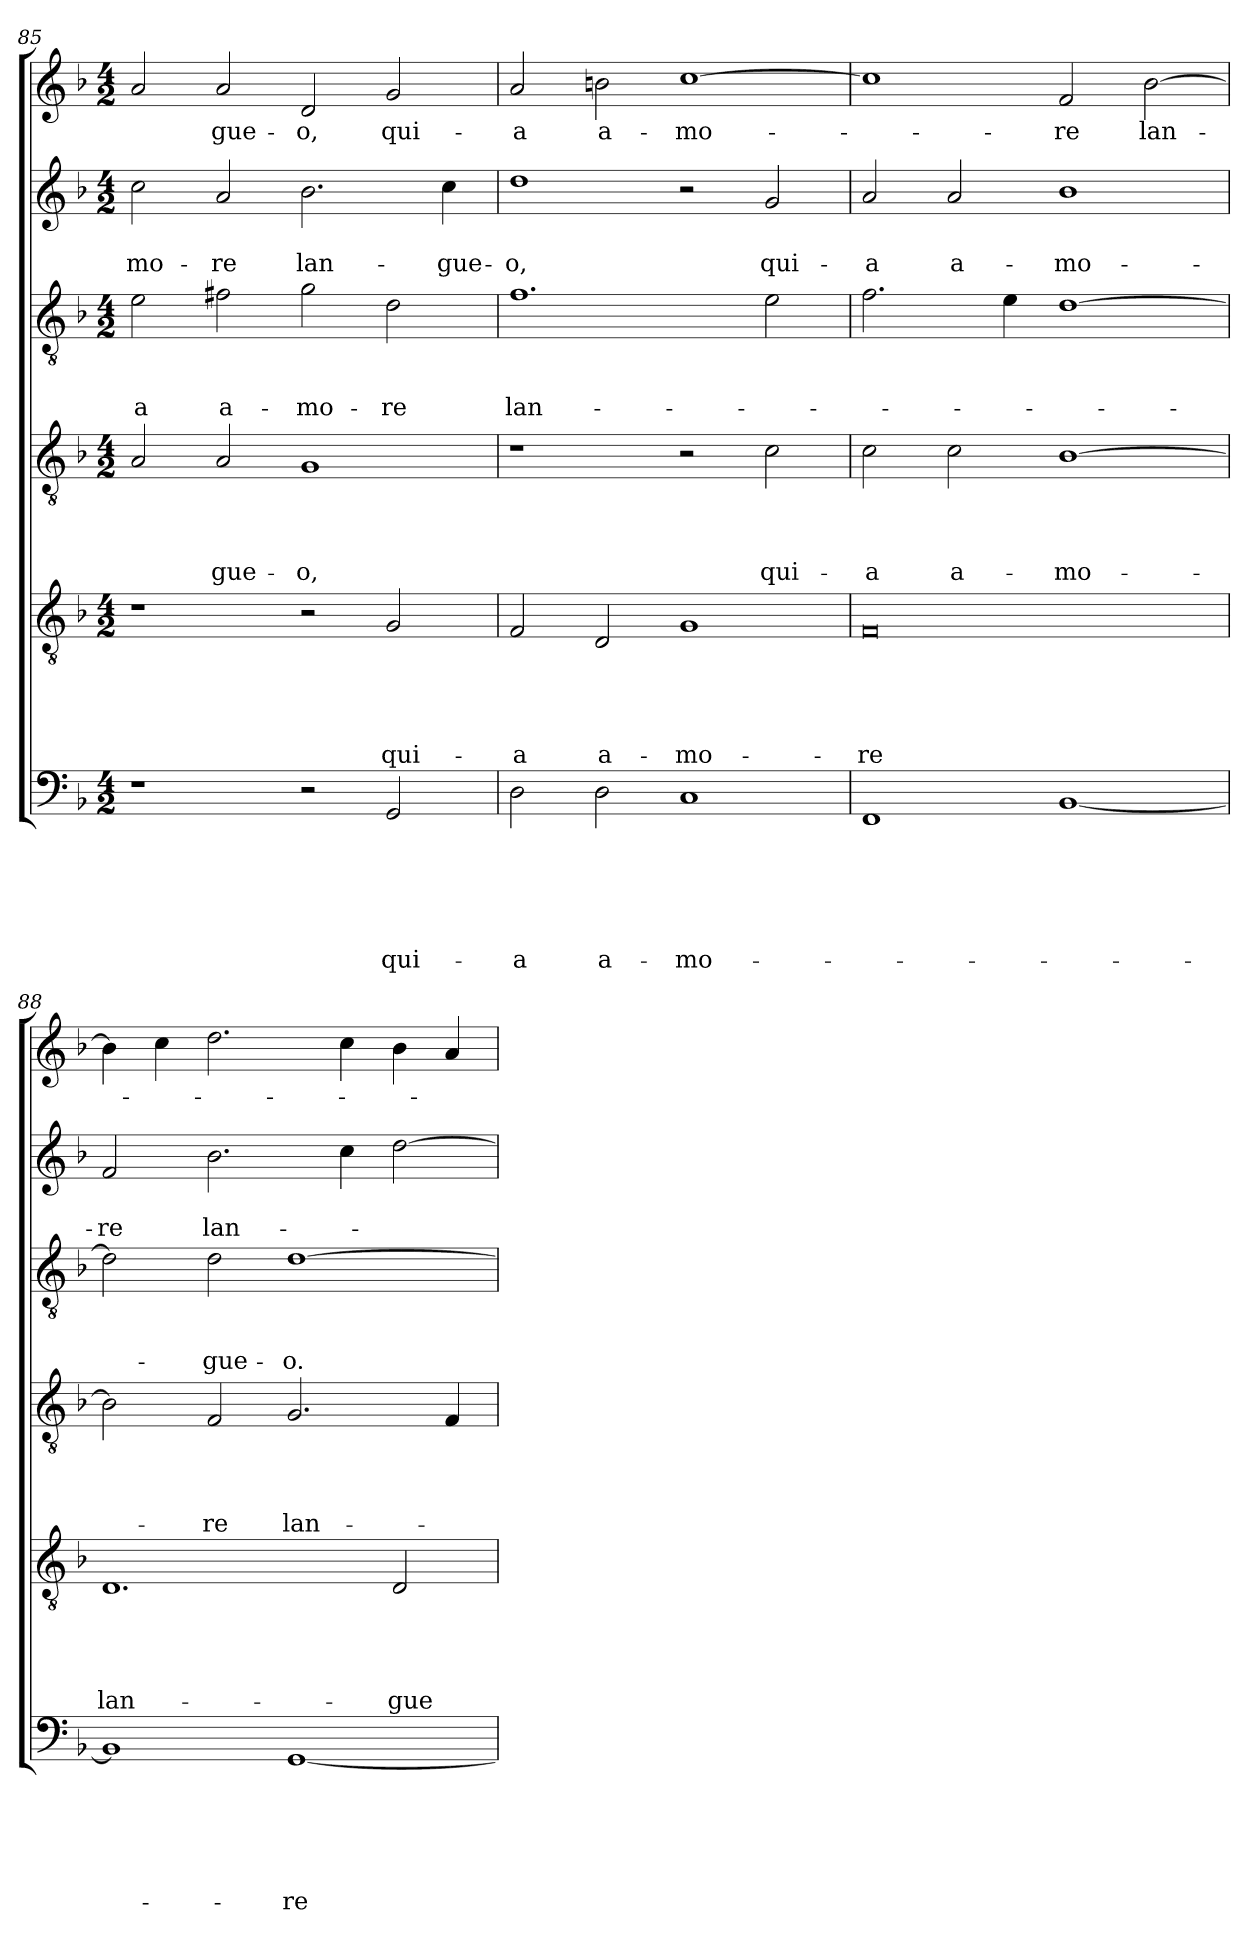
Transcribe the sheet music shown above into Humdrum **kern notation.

**kern	**text	**text	**text	**text	**text	**text	**kern	**text	**text	**text	**text	**text	**kern	**text	**text	**text	**text	**kern	**text	**text	**text	**kern	**text	**text	**kern	**text
*part6	*part6	*part6	*part6	*part6	*part6	*part6	*part5	*part5	*part5	*part5	*part5	*part5	*part4	*part4	*part4	*part4	*part4	*part3	*part3	*part3	*part3	*part2	*part2	*part2	*part1	*part1
*staff6	*staff6	*staff6	*staff6	*staff6	*staff6	*staff6	*staff5	*staff5	*staff5	*staff5	*staff5	*staff5	*staff4	*staff4	*staff4	*staff4	*staff4	*staff3	*staff3	*staff3	*staff3	*staff2	*staff2	*staff2	*staff1	*staff1
!!LO:LB:g=z
*clefF4	*	*	*	*	*	*	*clefGv2	*	*	*	*	*	*clefGv2	*	*	*	*	*clefGv2	*	*	*	*clefG2	*	*	*clefG2	*
*k[b-]	*	*	*	*	*	*	*k[b-]	*	*	*	*	*	*k[b-]	*	*	*	*	*k[b-]	*	*	*	*k[b-]	*	*	*k[b-]	*
*F:	*	*	*	*	*	*	*F:	*	*	*	*	*	*F:	*	*	*	*	*F:	*	*	*	*F:	*	*	*F:	*
*M4/2	*	*	*	*	*	*	*M4/2	*	*	*	*	*	*M4/2	*	*	*	*	*M4/2	*	*	*	*M4/2	*	*	*M4/2	*
=85	=85	=85	=85	=85	=85	=85	=85	=85	=85	=85	=85	=85	=85	=85	=85	=85	=85	=85	=85	=85	=85	=85	=85	=85	=85	=85
!	!	!	!	!	!	!	!	!	!	!	!	!	!	!	!	!	!	!	!	!	!LO:LY:b	!	!	!LO:LY:b	!	!
1r	.	.	.	.	.	.	1r	.	.	.	.	.	2A/	.	.	.	.	2e\	.	.	-a	2cc\	.	-mo-	2a/	.
!	!	!	!	!	!	!	!	!	!	!	!	!	!	!	!	!	!LO:LY:b	!	!	!	!LO:LY:b	!	!	!LO:LY:b	!	!LO:LY:b
.	.	.	.	.	.	.	.	.	.	.	.	.	2A/	.	.	.	-gue-	2f#X\	.	.	a-	2a/	.	-re	2a/	-gue-
!	!	!	!	!	!	!	!	!	!	!	!	!	!	!	!	!	!LO:LY:b	!	!	!	!LO:LY:b	!	!	!LO:LY:b	!	!LO:LY:b
2r	.	.	.	.	.	.	2r	.	.	.	.	.	1G	.	.	.	-o,	2g\	.	.	-mo-	2.b-\	.	lan-	2d/	-o,
!	!	!	!	!	!	!LO:LY:b	!	!	!	!	!	!LO:LY:b	!	!	!	!	!	!	!	!	!LO:LY:b	!	!	!	!	!LO:LY:b
2GG/	.	.	.	.	.	qui-	2G/	.	.	.	.	qui-	.	.	.	.	.	2d\	.	.	-re	.	.	.	2g/	qui-
!	!	!	!	!	!	!	!	!	!	!	!	!	!	!	!	!	!	!	!	!	!	!	!	!LO:LY:b	!	!
.	.	.	.	.	.	.	.	.	.	.	.	.	.	.	.	.	.	.	.	.	.	4cc\	.	-gue-	.	.
=86	=86	=86	=86	=86	=86	=86	=86	=86	=86	=86	=86	=86	=86	=86	=86	=86	=86	=86	=86	=86	=86	=86	=86	=86	=86	=86
!	!	!	!	!	!	!LO:LY:b	!	!	!	!	!	!LO:LY:b	!	!	!	!	!	!	!	!	!LO:LY:b	!	!	!LO:LY:b	!	!LO:LY:b
2D\	.	.	.	.	.	-a	2F/	.	.	.	.	-a	1r	.	.	.	.	1.f	.	.	lan-	1dd	.	-o,	2a/	-a
!	!	!	!	!	!	!LO:LY:b	!	!	!	!	!	!LO:LY:b	!	!	!	!	!	!	!	!	!	!	!	!	!	!LO:LY:b
2D\	.	.	.	.	.	a-	2D/	.	.	.	.	a-	.	.	.	.	.	.	.	.	.	.	.	.	2bn\	a-
!	!	!	!	!	!	!LO:LY:b	!	!	!	!	!	!LO:LY:b	!	!	!	!	!	!	!	!	!	!	!	!	!	!LO:LY:b
1C	.	.	.	.	.	-mo-	1G	.	.	.	.	-mo-	2r	.	.	.	.	.	.	.	.	2r	.	.	[1cc	-mo-
!	!	!	!	!	!	!	!	!	!	!	!	!	!	!	!	!	!LO:LY:b	!	!	!	!	!	!	!LO:LY:b	!	!
.	.	.	.	.	.	.	.	.	.	.	.	.	2c\	.	.	.	qui-	2e\	.	.	.	2g/	.	qui-	.	.
=87	=87	=87	=87	=87	=87	=87	=87	=87	=87	=87	=87	=87	=87	=87	=87	=87	=87	=87	=87	=87	=87	=87	=87	=87	=87	=87
!	!	!	!	!	!	!	!	!	!	!	!	!LO:LY:b	!	!	!	!	!LO:LY:b	!	!	!	!	!	!	!LO:LY:b	!	!
1FF	.	.	.	.	.	.	0F	.	.	.	.	-re	2c\	.	.	.	-a	2.f\	.	.	.	2a/	.	-a	1cc]	.
!	!	!	!	!	!	!	!	!	!	!	!	!	!	!	!	!	!LO:LY:b	!	!	!	!	!	!	!LO:LY:b	!	!
.	.	.	.	.	.	.	.	.	.	.	.	.	2c\	.	.	.	a-	.	.	.	.	2a/	.	a-	.	.
.	.	.	.	.	.	.	.	.	.	.	.	.	.	.	.	.	.	4e\	.	.	.	.	.	.	.	.
!	!	!	!	!	!	!	!	!	!	!	!	!	!	!	!	!	!LO:LY:b	!	!	!	!	!	!	!LO:LY:b	!	!LO:LY:b
[1BB-	.	.	.	.	.	.	.	.	.	.	.	.	[1B-	.	.	.	-mo-	[1d	.	.	.	1b-	.	-mo-	2f/	-re
!	!	!	!	!	!	!	!	!	!	!	!	!	!	!	!	!	!	!	!	!	!	!	!	!	!	!LO:LY:b
.	.	.	.	.	.	.	.	.	.	.	.	.	.	.	.	.	.	.	.	.	.	.	.	.	[2b-\	lan-
=88	=88	=88	=88	=88	=88	=88	=88	=88	=88	=88	=88	=88	=88	=88	=88	=88	=88	=88	=88	=88	=88	=88	=88	=88	=88	=88
!	!	!	!	!	!	!	!	!	!	!	!	!LO:LY:b	!	!	!	!	!	!	!	!	!	!	!	!LO:LY:b	!	!
1BB-]	.	.	.	.	.	.	1.D	.	.	.	.	lan-	2B-\]	.	.	.	.	2d\]	.	.	.	2f/	.	-re	4b-\]	.
.	.	.	.	.	.	.	.	.	.	.	.	.	.	.	.	.	.	.	.	.	.	.	.	.	4cc\	.
!	!	!	!	!	!	!	!	!	!	!	!	!	!	!	!	!	!LO:LY:b	!	!	!	!LO:LY:b	!	!	!LO:LY:b	!	!
.	.	.	.	.	.	.	.	.	.	.	.	.	2F/	.	.	.	-re	2d\	.	.	-gue-	2.b-\	.	lan-	2.dd\	.
!	!	!	!	!	!	!LO:LY:b	!	!	!	!	!	!	!	!	!	!	!LO:LY:b	!	!	!	!LO:LY:b	!	!	!	!	!
[1GG	.	.	.	.	.	-re	.	.	.	.	.	.	2.G/	.	.	.	lan-	[1d	.	.	-o.	.	.	.	.	.
.	.	.	.	.	.	.	.	.	.	.	.	.	.	.	.	.	.	.	.	.	.	4cc\	.	.	4cc\	.
!	!	!	!	!	!	!	!	!	!	!	!	!LO:LY:b	!	!	!	!	!	!	!	!	!	!	!	!	!	!
.	.	.	.	.	.	.	2D/	.	.	.	.	-gue-	.	.	.	.	.	.	.	.	.	[2dd\	.	.	4b-\	.
.	.	.	.	.	.	.	.	.	.	.	.	.	4F/	.	.	.	.	.	.	.	.	.	.	.	4a/	.
=	=	=	=	=	=	=	=	=	=	=	=	=	=	=	=	=	=	=	=	=	=	=	=	=	=	=
*-	*-	*-	*-	*-	*-	*-	*-	*-	*-	*-	*-	*-	*-	*-	*-	*-	*-	*-	*-	*-	*-	*-	*-	*-	*-	*-
